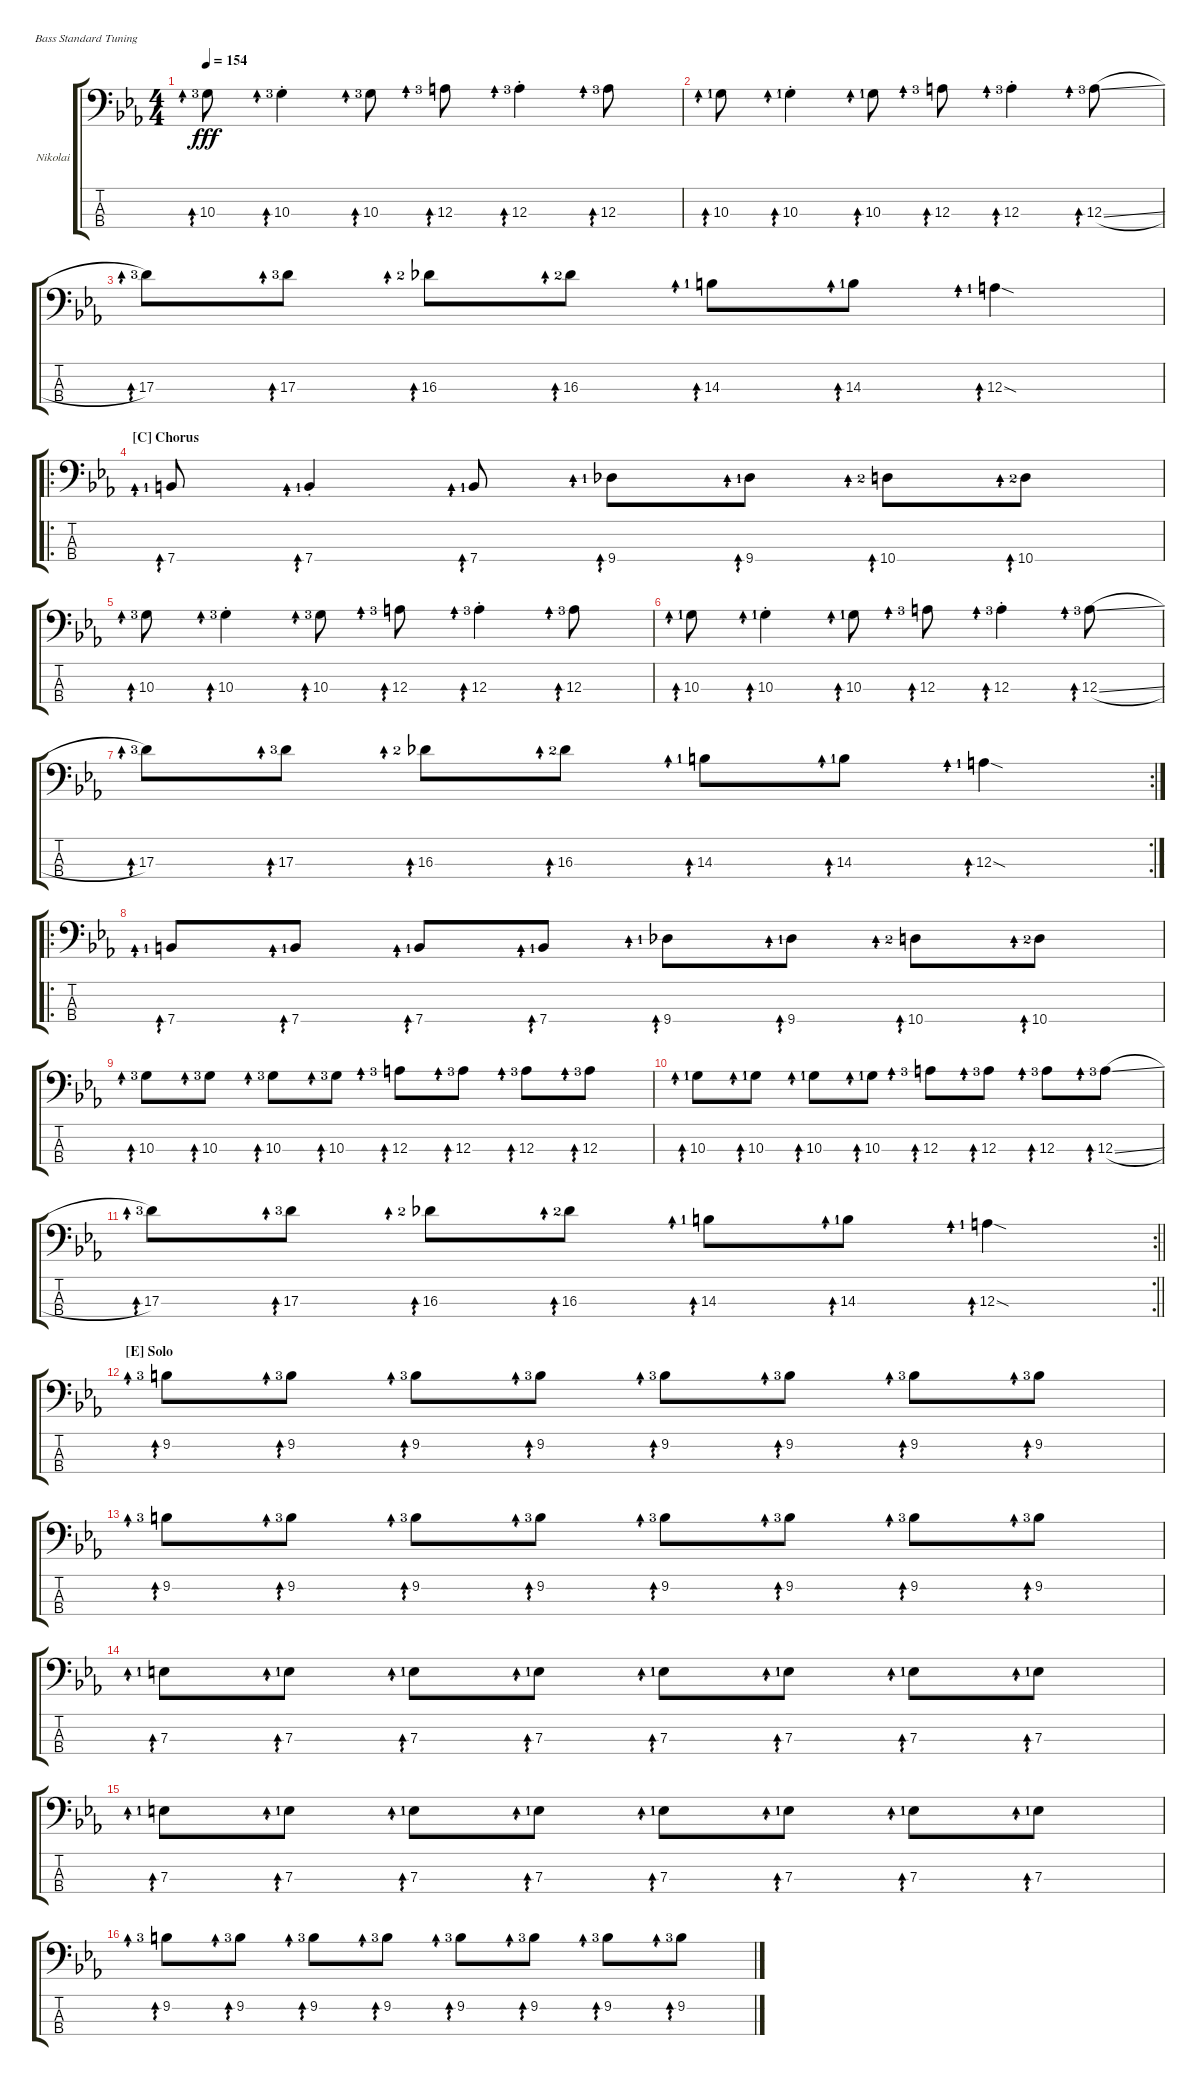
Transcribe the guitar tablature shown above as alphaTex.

\defaultSystemsLayout 4
\bracketExtendMode groupsimilarinstruments
\firstSystemTrackNameOrientation horizontal
\otherSystemsTrackNameOrientation horizontal
\track ("Bass" "Nikolai ") {instrument electricbassfinger}
\staff {score tabs}
\tuning (G2 D2 A1 E1)
\ts (4 4)
\tempo 154
\clef f4
\scale
0.460931
\ks eb
10.3{lf 4}.8{ad 0 lyrics (0 "") lyrics (1 "") lyrics (2 "") lyrics (3 "") lyrics (4 "") dy fff} 10.3{st lf 4}.4{ad 0 lyrics (0 "") lyrics (1 "") lyrics (2 "") lyrics (3 "") lyrics (4 "")} 10.3{lf 4}.8{ad 0 lyrics (0 "") lyrics (1 "") lyrics (2 "") lyrics (3 "") lyrics (4 "")} 12.3{lf 4}.8{ad 0 lyrics (0 "") lyrics (1 "") lyrics (2 "") lyrics (3 "") lyrics (4 "")} 12.3{st lf 4}.4{ad 0 lyrics (0 "") lyrics (1 "") lyrics (2 "") lyrics (3 "") lyrics (4 "")} 12.3{lf 4}.8{ad 0 lyrics (0 "") lyrics (1 "") lyrics (2 "") lyrics (3 "") lyrics (4 "")} |
\scale
0.540682 10.3{lf 2}.8{ad 0 lyrics (0 "") lyrics (1 "") lyrics (2 "") lyrics (3 "") lyrics (4 "")} 10.3{st lf 2}.4{ad 0 lyrics (0 "") lyrics (1 "") lyrics (2 "") lyrics (3 "") lyrics (4 "")} 10.3{lf 2}.8{ad 0 lyrics (0 "") lyrics (1 "") lyrics (2 "") lyrics (3 "") lyrics (4 "")} 12.3{lf 4}.8{ad 0 lyrics (0 "") lyrics (1 "") lyrics (2 "") lyrics (3 "") lyrics (4 "")} 12.3{st lf 4}.4{ad 0 lyrics (0 "") lyrics (1 "") lyrics (2 "") lyrics (3 "") lyrics (4 "")} 12.3{sl lf 4}.8{ad 0 lyrics (0 "") lyrics (1 "") lyrics (2 "") lyrics (3 "") lyrics (4 "")} |
\scale
0.459421 17.3{lf 4}.8{ad 0 lyrics (0 "") lyrics (1 "") lyrics (2 "") lyrics (3 "") lyrics (4 "")} 17.3{lf 4}.8{ad 0 lyrics (0 "") lyrics (1 "") lyrics (2 "") lyrics (3 "") lyrics (4 "")} 16.3{lf 3}.8{ad 0 lyrics (0 "") lyrics (1 "") lyrics (2 "") lyrics (3 "") lyrics (4 "")} 16.3{lf 3}.8{ad 148 lyrics (0 "") lyrics (1 "") lyrics (2 "") lyrics (3 "") lyrics (4 "")} 14.3{lf 2}.8{ad 0 lyrics (0 "") lyrics (1 "") lyrics (2 "") lyrics (3 "") lyrics (4 "")} 14.3{lf 2}.8{ad 147} 12.3{sod lf 2}.4{ad 0} |
\ro
\section ("C" "Chorus")
\scale
0.570832 7.4{lf 2}.8{ad 0} 7.4{st lf 2}.4{ad 0} 7.4{lf 2}.8{ad 0} 9.4{lf 2}.8{ad 0} 9.4{lf 2}.8{ad 0} 10.4{lf 3}.8{ad 0} 10.4{lf 3}.8{ad 0} |
\scale
0.42914 10.3{lf 4}.8{ad 0} 10.3{st lf 4}.4{ad 0} 10.3{lf 4}.8{ad 0} 12.3{lf 4}.8{ad 0} 12.3{st lf 4}.4{ad 0} 12.3{lf 4}.8{ad 0} |
\scale
0.542832 10.3{lf 2}.8{ad 0} 10.3{st lf 2}.4{ad 0} 10.3{lf 2}.8{ad 0} 12.3{lf 4}.8{ad 0} 12.3{st lf 4}.4{ad 0} 12.3{sl lf 4}.8{ad 0} |
\rc 2
\scale
0.457271 17.3{lf 4}.8{ad 0 lyrics (0 "") lyrics (1 "") lyrics (2 "") lyrics (3 "") lyrics (4 "")} 17.3{lf 4}.8{ad 0 lyrics (0 "") lyrics (1 "") lyrics (2 "") lyrics (3 "") lyrics (4 "")} 16.3{lf 3}.8{ad 0 lyrics (0 "") lyrics (1 "") lyrics (2 "") lyrics (3 "") lyrics (4 "")} 16.3{lf 3}.8{ad 148 lyrics (0 "") lyrics (1 "") lyrics (2 "") lyrics (3 "") lyrics (4 "")} 14.3{lf 2}.8{ad 0 lyrics (0 "") lyrics (1 "") lyrics (2 "") lyrics (3 "") lyrics (4 "")} 14.3{lf 2}.8{ad 147} 12.3{sod lf 2}.4{ad 0} |
\ro
7.4{lf 2}.8{ad 0} 7.4{lf 2}.8{ad 0} 7.4{lf 2}.8{ad 0} 7.4{lf 2}.8{ad 0} 9.4{lf 2}.8{ad 0} 9.4{lf 2}.8{ad 0} 10.4{lf 3}.8{ad 0} 10.4{lf 3}.8{ad 0} |
10.3{lf 4}.8{ad 0} 10.3{lf 4}.8{ad 0} 10.3{lf 4}.8{ad 0} 10.3{lf 4}.8{ad 0} 12.3{lf 4}.8{ad 0} 12.3{lf 4}.8{ad 0} 12.3{lf 4}.8{ad 0} 12.3{lf 4}.8{ad 0} |
\scale
0.538377 10.3{lf 2}.8{ad 0} 10.3{lf 2}.8{ad 0} 10.3{lf 2}.8{ad 0} 10.3{lf 2}.8{ad 0} 12.3{lf 4}.8{ad 0} 12.3{lf 4}.8{ad 0} 12.3{lf 4}.8{ad 0} 12.3{sl lf 4}.8{ad 0} |
\rc 2
\scale
0.461603
\barLineRight lightlight
17.3{lf 4}.8{ad 0} 17.3{lf 4}.8{ad 0} 16.3{lf 3}.8{ad 0} 16.3{lf 3}.8{ad 0} 14.3{lf 2}.8{ad 0} 14.3{lf 2}.8{ad 0} 12.3{sod lf 2}.4{ad 0} |
\section ("E" "Solo")
9.2{lf 4}.8{ad 0} 9.2{lf 4}.8{ad 0} 9.2{lf 4}.8{ad 0} 9.2{lf 4}.8{ad 0} 9.2{lf 4}.8{ad 0} 9.2{lf 4}.8{ad 0} 9.2{lf 4}.8{ad 0} 9.2{lf 4}.8{ad 0} |
9.2{lf 4}.8{ad 0} 9.2{lf 4}.8{ad 0} 9.2{lf 4}.8{ad 0} 9.2{lf 4}.8{ad 0} 9.2{lf 4}.8{ad 0} 9.2{lf 4}.8{ad 0} 9.2{lf 4}.8{ad 0} 9.2{lf 4}.8{ad 0} |
7.3{lf 2}.8{ad 0} 7.3{lf 2}.8{ad 0} 7.3{lf 2}.8{ad 0} 7.3{lf 2}.8{ad 0} 7.3{lf 2}.8{ad 0} 7.3{lf 2}.8{ad 0} 7.3{lf 2}.8{ad 0} 7.3{lf 2}.8{ad 0} |
7.3{lf 2}.8{ad 0} 7.3{lf 2}.8{ad 0} 7.3{lf 2}.8{ad 0} 7.3{lf 2}.8{ad 0} 7.3{lf 2}.8{ad 0} 7.3{lf 2}.8{ad 0} 7.3{lf 2}.8{ad 0} 7.3{lf 2}.8{ad 0} |
9.2{lf 4}.8{ad 0} 9.2{lf 4}.8{ad 0} 9.2{lf 4}.8{ad 0} 9.2{lf 4}.8{ad 0} 9.2{lf 4}.8{ad 0} 9.2{lf 4}.8{ad 0} 9.2{lf 4}.8{ad 0} 9.2{lf 4}.8{ad 0}
